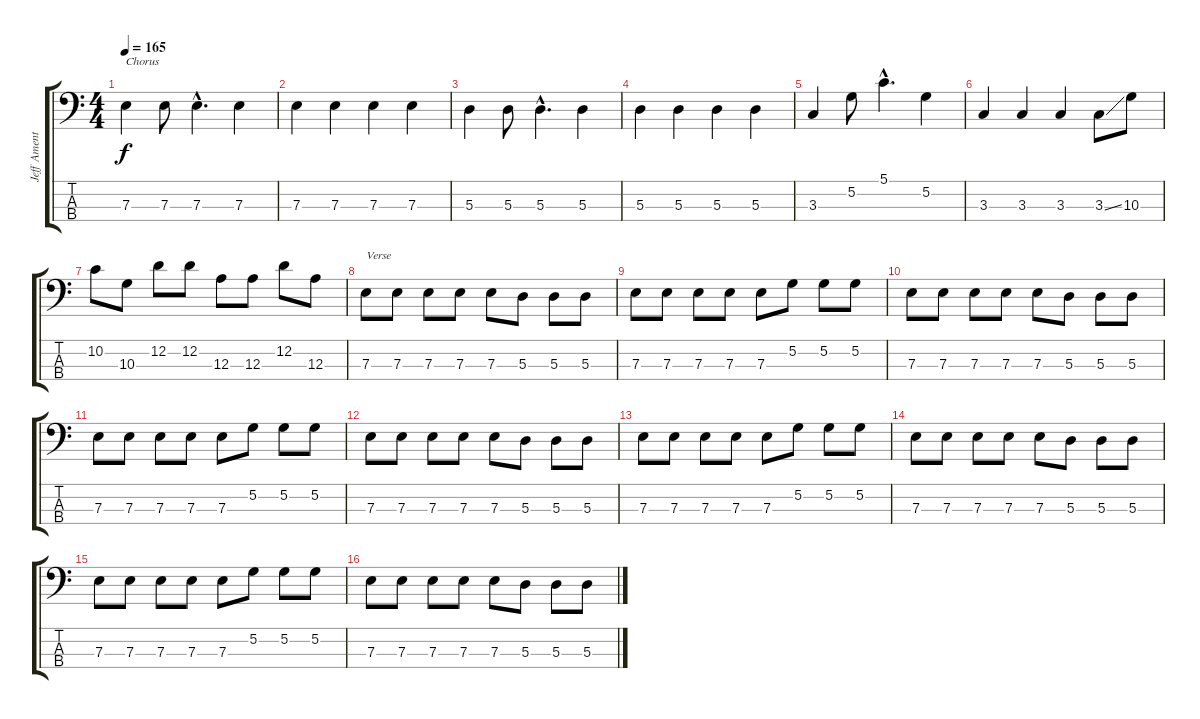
\track ("Jeff Ament" "Jeff Ament") {instrument electricbassfinger}
\staff {score tabs}
\tuning (G2 D2 A1 E1) {hide}
\ts (4 4)
\tempo 165
\clef f4
\ks c
7.3.4{txt "Chorus" dy f} 7.3.8 7.3{hac}.4{d} 7.3.4 |
7.3.4 7.3.4 7.3.4 7.3.4 |
5.3.4 5.3.8 5.3{hac}.4{d} 5.3.4 |
5.3.4 5.3.4 5.3.4 5.3.4 |
3.3.4 5.2.8 5.1{hac}.4{d} 5.2.4 |
3.3.4 3.3.4 3.3.4 3.3{ss}.8 10.3.8 |
10.2.8 10.3.8 12.2.8 12.2.8 12.3.8 12.3.8 12.2.8 12.3.8 |
7.3.8{txt "Verse"} 7.3.8 7.3.8 7.3.8 7.3.8 5.3.8 5.3.8 5.3.8 |
7.3.8 7.3.8 7.3.8 7.3.8 7.3.8 5.2.8 5.2.8 5.2.8 |
7.3.8 7.3.8 7.3.8 7.3.8 7.3.8 5.3.8 5.3.8 5.3.8 |
7.3.8 7.3.8 7.3.8 7.3.8 7.3.8 5.2.8 5.2.8 5.2.8 |
7.3.8 7.3.8 7.3.8 7.3.8 7.3.8 5.3.8 5.3.8 5.3.8 |
7.3.8 7.3.8 7.3.8 7.3.8 7.3.8 5.2.8 5.2.8 5.2.8 |
7.3.8 7.3.8 7.3.8 7.3.8 7.3.8 5.3.8 5.3.8 5.3.8 |
7.3.8 7.3.8 7.3.8 7.3.8 7.3.8 5.2.8 5.2.8 5.2.8 |
7.3.8 7.3.8 7.3.8 7.3.8 7.3.8 5.3.8 5.3.8 5.3.8
